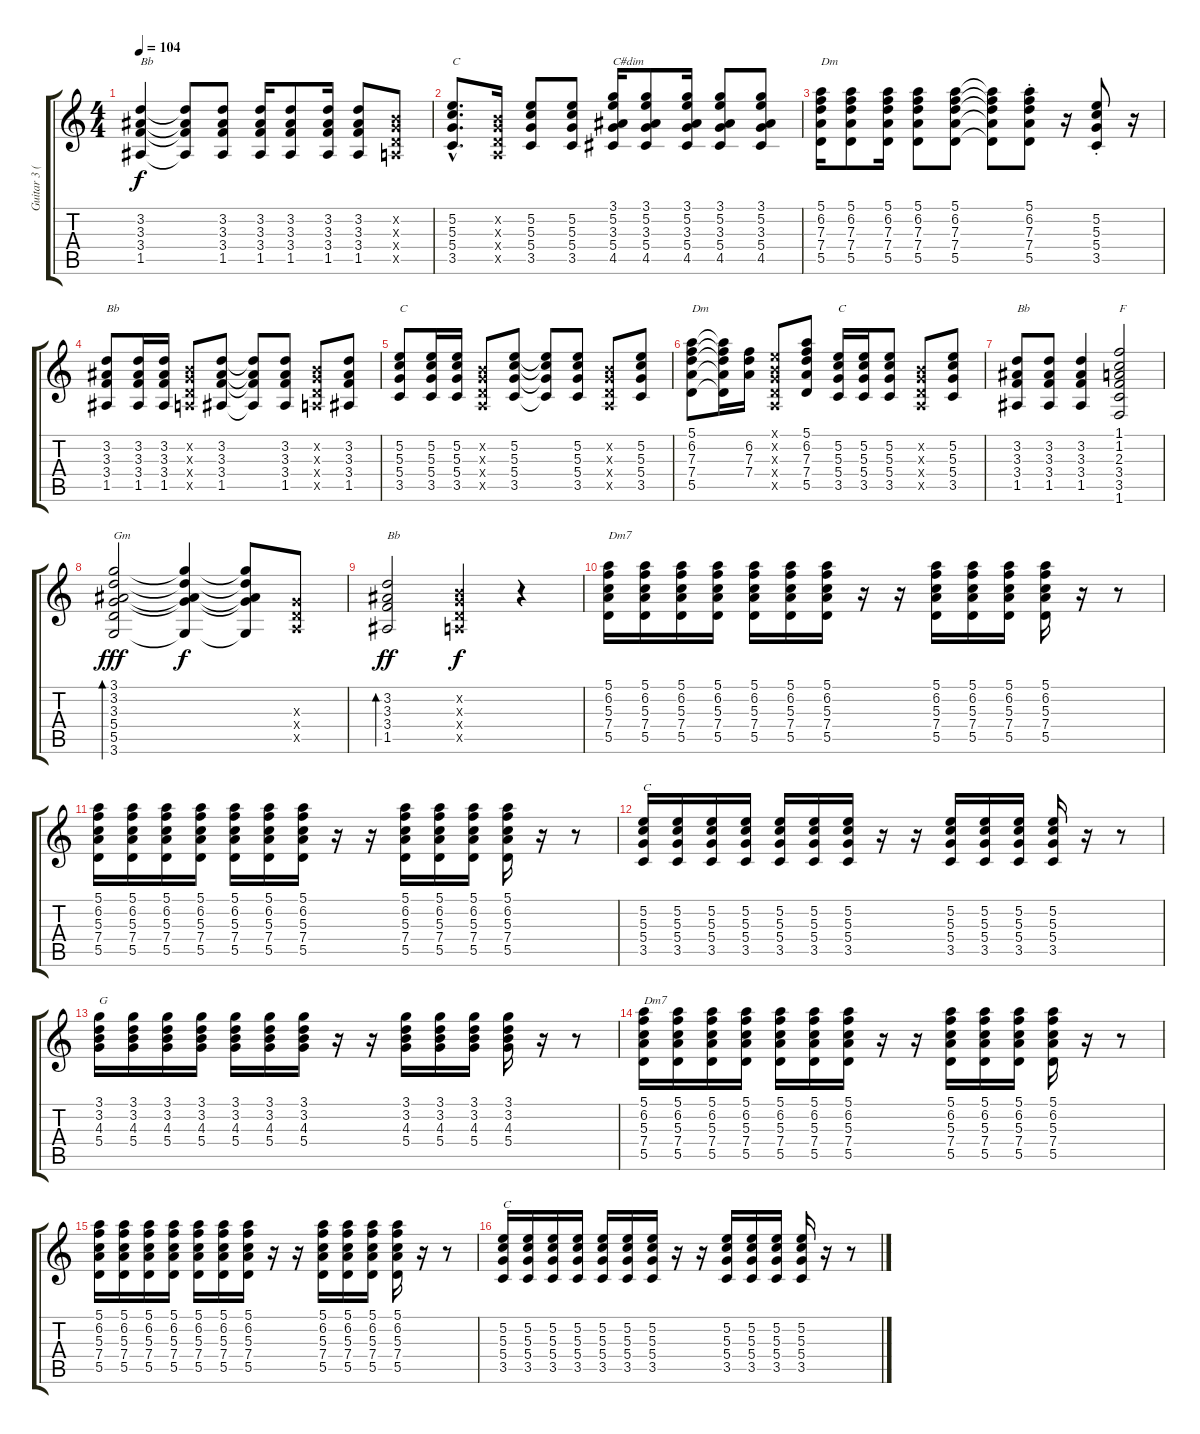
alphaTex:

\track ("Guitar 3 (David Knopfler)" "Guitar 3 (") {instrument electricguitarjazz}
\staff {score tabs}
\tuning (E4 B3 G3 D3 A2 E2) {hide}
\ts (4 4)
\tempo 104
\clef g2
\ks c
(3.2 3.3 3.4 1.5).4{txt "Bb" dy f} (3.2{t} 3.3{t} 3.4{t} 1.5{t}).8 (3.2 3.3 3.4 1.5).8 (3.2 3.3 3.4 1.5).16 (3.2 3.3 3.4 1.5).8 (3.2 3.3 3.4 1.5).16 (3.2 3.3 3.4 1.5).8 (0.2{x} 0.3{x} 0.4{x} 0.5{x}).8 |
(5.2{hac} 5.3{hac} 5.4{hac} 3.5{hac}).8{d txt "C"} (0.2{x} 0.3{x} 0.4{x} 0.5{x}).16 (5.2 5.3 5.4 3.5).8 (5.2 5.3 5.4 3.5).8 (3.1 5.2 3.3 5.4 4.5).16{txt "C#dim"} (3.1 5.2 3.3 5.4 4.5).8 (3.1 5.2 3.3 5.4 4.5).16 (3.1 5.2 3.3 5.4 4.5).8 (3.1 5.2 3.3 5.4 4.5).8 |
(5.1 6.2 7.3 7.4 5.5).16{txt "Dm"} (5.1 6.2 7.3 7.4 5.5).8 (5.1 6.2 7.3 7.4 5.5).16 (5.1 6.2 7.3 7.4 5.5).8 (5.1 6.2 7.3 7.4 5.5).8 (5.1{t} 6.2{t} 7.3{t} 7.4{t} 5.5{t}).8 (5.1{st} 6.2{st} 7.3{st} 7.4{st} 5.5{st}).8 r.16 (5.2{st} 5.3{st} 5.4{st} 3.5{st}).8 r.16 |
(3.2 3.3 3.4 1.5).8{txt "Bb"} (3.2 3.3 3.4 1.5).16 (3.2 3.3 3.4 1.5).16 (0.2{x} 0.3{x} 0.4{x} 0.5{x}).8 (3.2 3.3 3.4 1.5).8 (3.2{t} 3.3{t} 3.4{t} 1.5{t}).8 (3.2 3.3 3.4 1.5).8 (0.2{x} 0.3{x} 0.4{x} 0.5{x}).8 (3.2 3.3 3.4 1.5).8 |
(5.2 5.3 5.4 3.5).8{txt "C"} (5.2 5.3 5.4 3.5).16 (5.2 5.3 5.4 3.5).16 (0.2{x} 0.3{x} 0.4{x} 0.5{x}).8 (5.2 5.3 5.4 3.5).8 (5.2{t} 5.3{t} 5.4{t} 3.5{t}).8 (5.2 5.3 5.4 3.5).8 (0.2{x} 0.3{x} 0.4{x} 0.5{x}).8 (5.2 5.3 5.4 3.5).8 |
(5.1 6.2 7.3 7.4 5.5).8{txt "Dm"} (5.1{t} 6.2{t} 7.3{t} 7.4{t} 5.5{t}).16 (6.2 7.3 7.4).16 (0.1{x} 0.2{x} 0.3{x} 0.4{x} 0.5{x}).8 (5.1 6.2 7.3 7.4 5.5).8 (5.2 5.3 5.4 3.5).16{txt "C"} (5.2 5.3 5.4 3.5).16 (5.2 5.3 5.4 3.5).8 (0.2{x} 0.3{x} 0.4{x} 0.5{x}).8 (5.2 5.3 5.4 3.5).8 |
(3.2 3.3 3.4 1.5).8{txt "Bb"} (3.2 3.3 3.4 1.5).8 (3.2 3.3 3.4 1.5).4 (1.1 1.2 2.3 3.4 3.5 1.6).2{txt "F"} |
(3.1 3.2 3.3 5.4 5.5 3.6).2{bd 60 txt "Gm" dy fff} (3.1{t} 3.2{t} 3.3{t} 5.4{t} 3.6{t}).4{dy f} (3.1{t} 3.2{t} 3.3{t} 5.4{t} 3.6{t}).8 (0.3{x} 0.4{x} 0.5{x}).8 |
(3.2 3.3 3.4 1.5).2{bd 240 txt "Bb" dy ff} (0.2{x} 0.3{x} 0.4{x} 0.5{x}).4{dy f} r.4 |
(5.1 6.2 5.3 7.4 5.5).16{txt "Dm7"} (5.1 6.2 5.3 7.4 5.5).16 (5.1 6.2 5.3 7.4 5.5).16 (5.1 6.2 5.3 7.4 5.5).16 (5.1 6.2 5.3 7.4 5.5).16 (5.1 6.2 5.3 7.4 5.5).16 (5.1 6.2 5.3 7.4 5.5).16 r.16 r.16 (5.1 6.2 5.3 7.4 5.5).16 (5.1 6.2 5.3 7.4 5.5).16 (5.1 6.2 5.3 7.4 5.5).16 (5.1 6.2 5.3 7.4 5.5).16 r.16 r.8 |
(5.1 6.2 5.3 7.4 5.5).16 (5.1 6.2 5.3 7.4 5.5).16 (5.1 6.2 5.3 7.4 5.5).16 (5.1 6.2 5.3 7.4 5.5).16 (5.1 6.2 5.3 7.4 5.5).16 (5.1 6.2 5.3 7.4 5.5).16 (5.1 6.2 5.3 7.4 5.5).16 r.16 r.16 (5.1 6.2 5.3 7.4 5.5).16 (5.1 6.2 5.3 7.4 5.5).16 (5.1 6.2 5.3 7.4 5.5).16 (5.1 6.2 5.3 7.4 5.5).16 r.16 r.8 |
(5.2 5.3 5.4 3.5).16{txt "C"} (5.2 5.3 5.4 3.5).16 (5.2 5.3 5.4 3.5).16 (5.2 5.3 5.4 3.5).16 (5.2 5.3 5.4 3.5).16 (5.2 5.3 5.4 3.5).16 (5.2 5.3 5.4 3.5).16 r.16 r.16 (5.2 5.3 5.4 3.5).16 (5.2 5.3 5.4 3.5).16 (5.2 5.3 5.4 3.5).16 (5.2 5.3 5.4 3.5).16 r.16 r.8 |
(3.1 3.2 4.3 5.4).16{txt "G"} (3.1 3.2 4.3 5.4).16 (3.1 3.2 4.3 5.4).16 (3.1 3.2 4.3 5.4).16 (3.1 3.2 4.3 5.4).16 (3.1 3.2 4.3 5.4).16 (3.1 3.2 4.3 5.4).16 r.16 r.16 (3.1 3.2 4.3 5.4).16 (3.1 3.2 4.3 5.4).16 (3.1 3.2 4.3 5.4).16 (3.1 3.2 4.3 5.4).16 r.16 r.8 |
(5.1 6.2 5.3 7.4 5.5).16{txt "Dm7"} (5.1 6.2 5.3 7.4 5.5).16 (5.1 6.2 5.3 7.4 5.5).16 (5.1 6.2 5.3 7.4 5.5).16 (5.1 6.2 5.3 7.4 5.5).16 (5.1 6.2 5.3 7.4 5.5).16 (5.1 6.2 5.3 7.4 5.5).16 r.16 r.16 (5.1 6.2 5.3 7.4 5.5).16 (5.1 6.2 5.3 7.4 5.5).16 (5.1 6.2 5.3 7.4 5.5).16 (5.1 6.2 5.3 7.4 5.5).16 r.16 r.8 |
(5.1 6.2 5.3 7.4 5.5).16 (5.1 6.2 5.3 7.4 5.5).16 (5.1 6.2 5.3 7.4 5.5).16 (5.1 6.2 5.3 7.4 5.5).16 (5.1 6.2 5.3 7.4 5.5).16 (5.1 6.2 5.3 7.4 5.5).16 (5.1 6.2 5.3 7.4 5.5).16 r.16 r.16 (5.1 6.2 5.3 7.4 5.5).16 (5.1 6.2 5.3 7.4 5.5).16 (5.1 6.2 5.3 7.4 5.5).16 (5.1 6.2 5.3 7.4 5.5).16 r.16 r.8 |
(5.2 5.3 5.4 3.5).16{txt "C"} (5.2 5.3 5.4 3.5).16 (5.2 5.3 5.4 3.5).16 (5.2 5.3 5.4 3.5).16 (5.2 5.3 5.4 3.5).16 (5.2 5.3 5.4 3.5).16 (5.2 5.3 5.4 3.5).16 r.16 r.16 (5.2 5.3 5.4 3.5).16 (5.2 5.3 5.4 3.5).16 (5.2 5.3 5.4 3.5).16 (5.2 5.3 5.4 3.5).16 r.16 r.8
